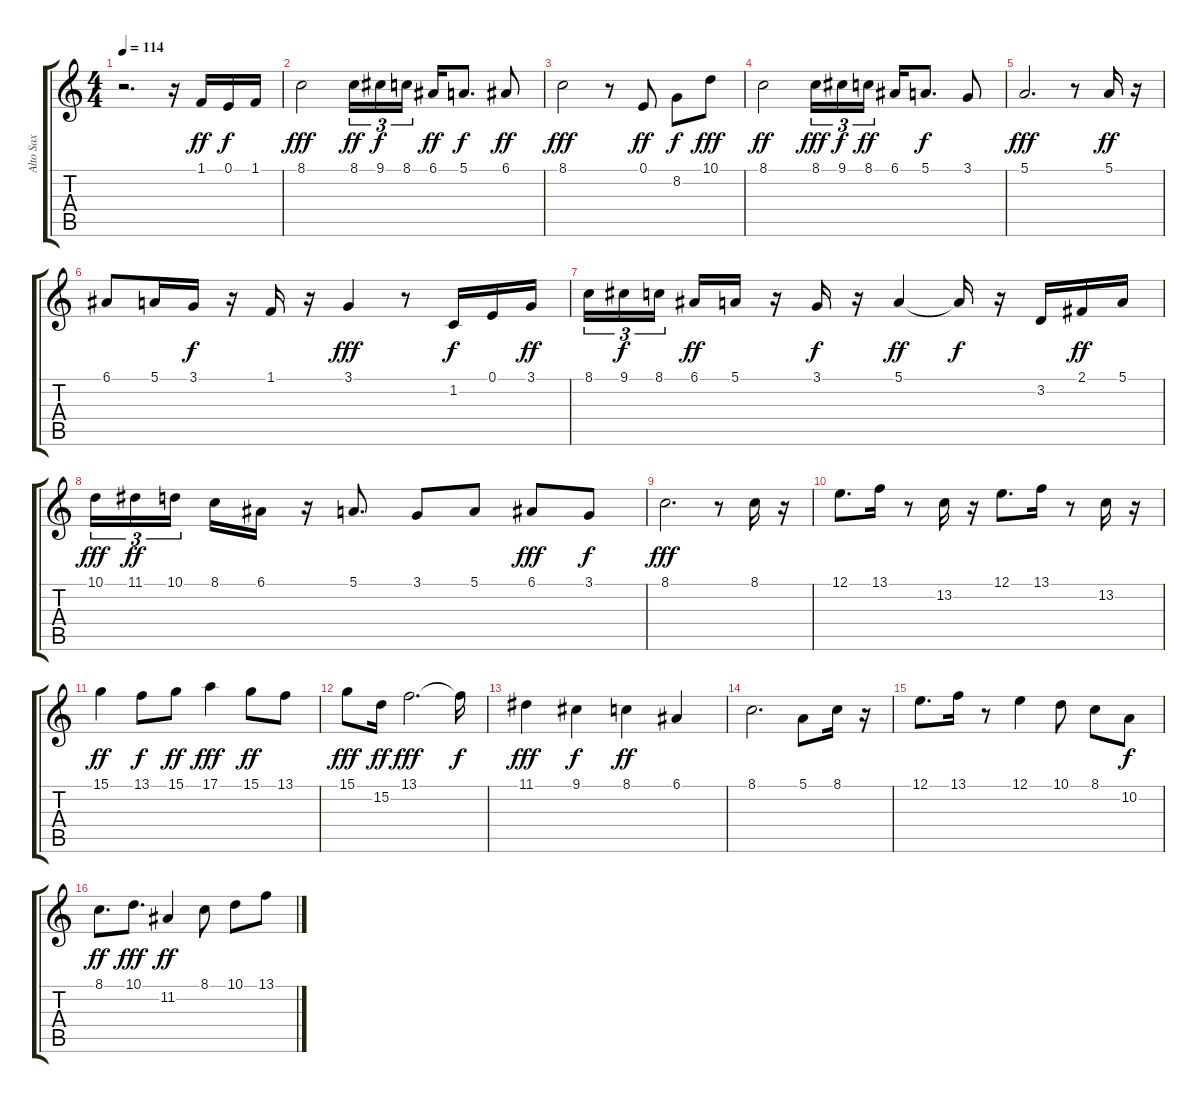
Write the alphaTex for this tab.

\track ("Alto Sax" "Alto Sax") {instrument altosax}
\staff {score tabs}
\tuning (E4 B3 G3 D3 A2 E2) {hide}
\ts (4 4)
\tempo 114
\clef g2
\ks c
r.2{d dy ff} r.16 1.1.16{instrument altosax} 0.1.16{dy f} 1.1.16 |
8.1.2{dy fff} 8.1.16{tu (3 2) dy ff} 9.1.16{tu (3 2) dy f} 8.1.16{tu (3 2) beam splitsecondary} 6.1.16{dy ff} 5.1.8{d dy f} 6.1.8{dy ff} |
8.1.2{dy fff} r.8 0.1.8{dy ff} 8.2.8{dy f} 10.1.8{dy fff} |
8.1.2{dy ff} 8.1.16{tu (3 2) dy fff} 9.1.16{tu (3 2) dy f} 8.1.16{tu (3 2) dy ff beam splitsecondary} 6.1.16 5.1.8{d dy f} 3.1.8 |
5.1.2{d dy fff} r.8 5.1.16{dy ff} r.16 |
6.1.8 5.1.16 3.1.16{dy f} r.16 1.1.16 r.16 3.1.4{dy fff} r.8 1.2.16{dy f} 0.1.16 3.1.16{dy ff} |
8.1.16{tu (3 2)} 9.1.16{tu (3 2) dy f} 8.1.16{tu (3 2) beam splitsecondary} 6.1.16{dy ff} 5.1.16 r.16 3.1.16{dy f} r.16 5.1.4{dy ff} 5.1{t}.16{dy f} r.16 3.2.16 2.1.16{dy ff} 5.1.16 |
10.1.16{tu (3 2) dy fff} 11.1.16{tu (3 2) dy ff} 10.1.16{tu (3 2) beam splitsecondary} 8.1.16 6.1.16 r.16 5.1.8{d} 3.1.8 5.1.8 6.1.8{dy fff} 3.1.8{dy f} |
8.1.2{d dy fff} r.8 8.1.16 r.16 |
12.1.8{d} 13.1.16 r.8 13.2.16 r.16 12.1.8{d} 13.1.16 r.8 13.2.16 r.16 |
15.1.4{dy ff} 13.1.8{dy f} 15.1.8{dy ff} 17.1.4{dy fff} 15.1.8{dy ff} 13.1.8 |
15.1.8{dy fff} 15.2.16{dy ff} 13.1.2{d dy fff} 13.1{t}.16{dy f} |
11.1.4{dy fff} 9.1.4{dy f} 8.1.4{dy ff} 6.1.4 |
8.1.2{d} 5.1.8 8.1.16 r.16 |
12.1.8{d} 13.1.16 r.8 12.1.4 10.1.8 8.1.8 10.2.8{dy f} |
8.1.8{d dy ff} 10.1.8{d dy fff} 11.2.4{dy ff} 8.1.8 10.1.8 13.1.8
